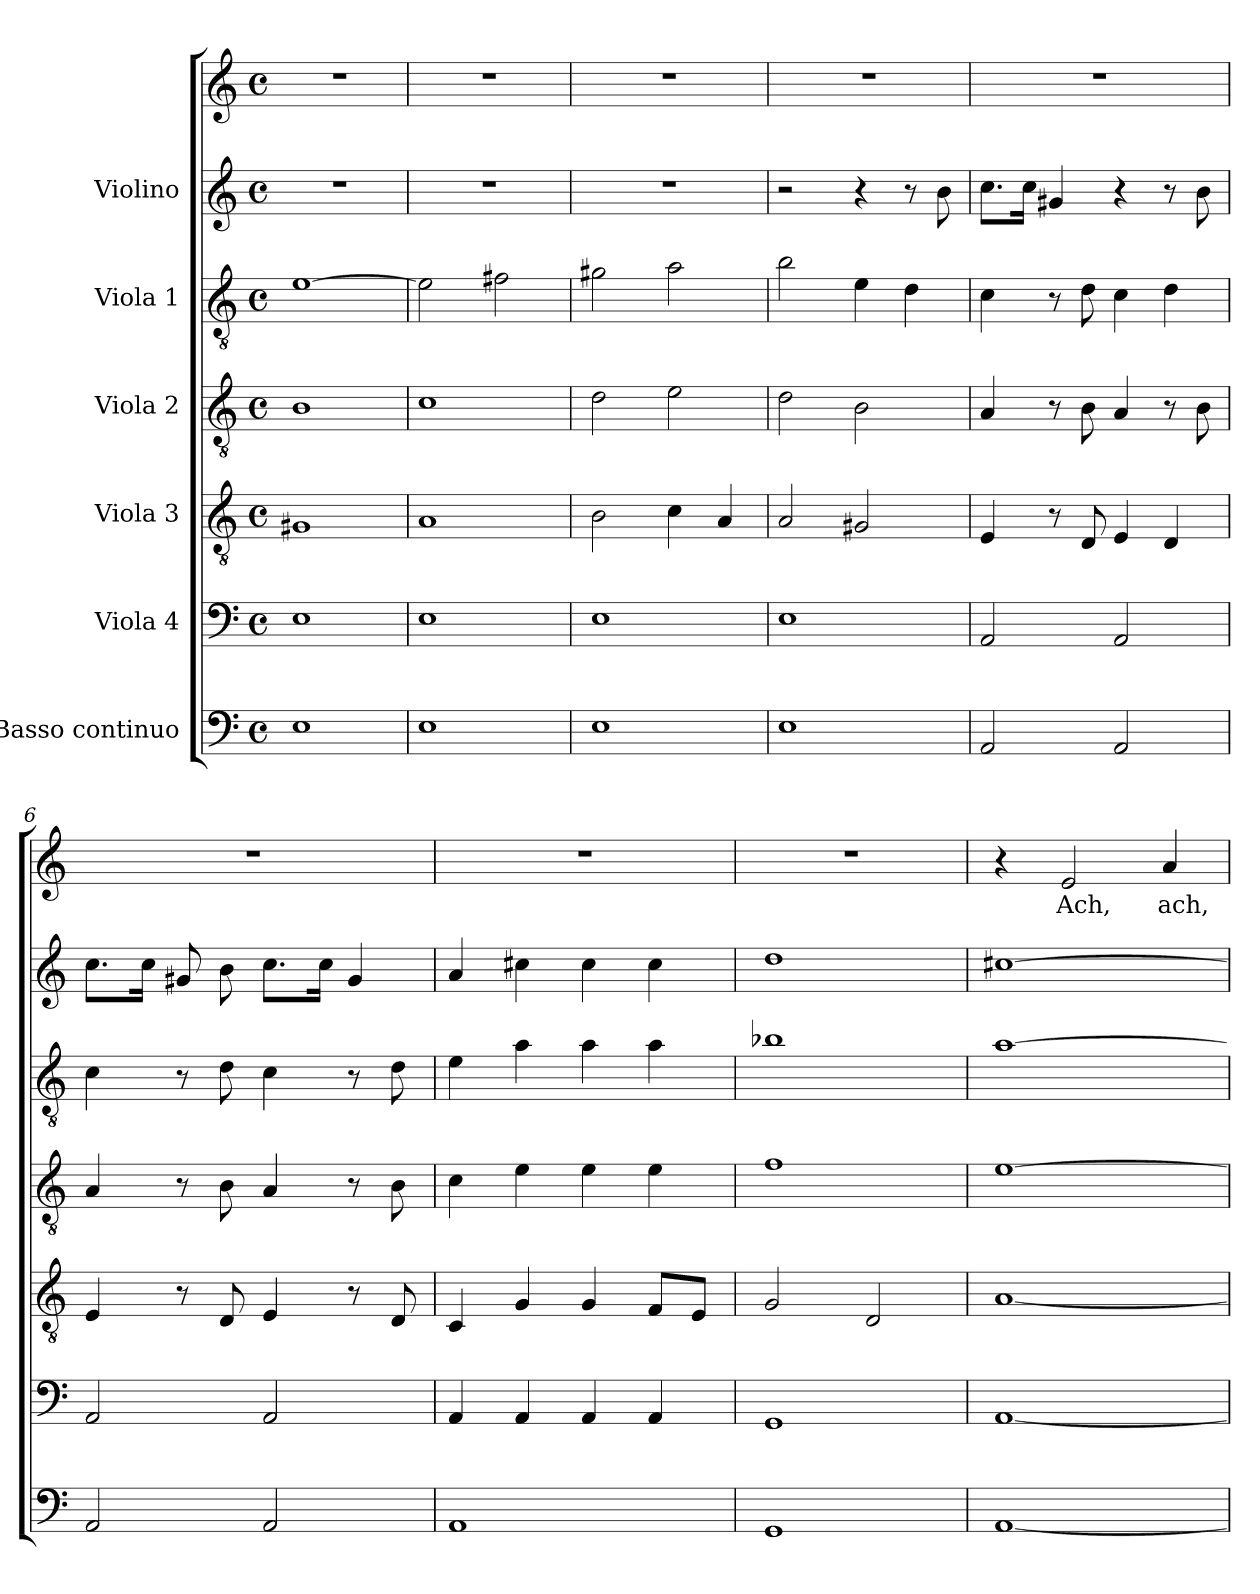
**kern	**kern	**kern	**kern	**kern	**kern	**kern	**text
*part7	*part6	*part5	*part4	*part3	*part2	*part1	*part1
*staff7	*staff6	*staff5	*staff4	*staff3	*staff2	*staff1	*staff1
*I"Basso continuo	*I"Viola 4	*I"Viola 3	*I"Viola 2	*I"Viola 1	*I"Violino	*	*
*clefF4	*clefF4	*clefGv2	*clefGv2	*clefGv2	*clefG2	*clefG2	*
*k[]	*k[]	*k[]	*k[]	*k[]	*k[]	*k[]	*
*C:	*C:	*C:	*C:	*C:	*C:	*C:	*
*M4/4	*M4/4	*M4/4	*M4/4	*M4/4	*M4/4	*M4/4	*
*met(c)	*met(c)	*met(c)	*met(c)	*met(c)	*met(c)	*met(c)	*
=1	=1	=1	=1	=1	=1	=1	=1
1E	1E	1G#X	1B	[1e	1r	1r	.
=2	=2	=2	=2	=2	=2	=2	=2
1E	1E	1A	1c	2e\]	1r	1r	.
.	.	.	.	2f#X\	.	.	.
=3	=3	=3	=3	=3	=3	=3	=3
1E	1E	2B\	2d\	2g#X\	1r	1r	.
.	.	4c\	2e\	2a\	.	.	.
.	.	4A/	.	.	.	.	.
=4	=4	=4	=4	=4	=4	=4	=4
1E	1E	2A/	2d\	2b\	2r	1r	.
.	.	2G#X/	2B\	4e\	4r	.	.
.	.	.	.	4d\	8r	.	.
.	.	.	.	.	8b\	.	.
=5	=5	=5	=5	=5	=5	=5	=5
2AA/	2AA/	4E/	4A/	4c\	8.cc\L	1r	.
.	.	.	.	.	16cc\Jk	.	.
.	.	8r	8r	8r	4g#X/	.	.
.	.	8D/	8B\	8d\	.	.	.
2AA/	2AA/	4E/	4A/	4c\	4r	.	.
.	.	4D/	8r	4d\	8r	.	.
.	.	.	8B\	.	8b\	.	.
=6	=6	=6	=6	=6	=6	=6	=6
2AA/	2AA/	4E/	4A/	4c\	8.cc\L	1r	.
.	.	.	.	.	16cc\Jk	.	.
.	.	8r	8r	8r	8g#X/	.	.
.	.	8D/	8B\	8d\	8b\	.	.
2AA/	2AA/	4E/	4A/	4c\	8.cc\L	.	.
.	.	.	.	.	16cc\Jk	.	.
.	.	8r	8r	8r	4g#/	.	.
.	.	8D/	8B\	8d\	.	.	.
=7	=7	=7	=7	=7	=7	=7	=7
1AA	4AA/	4C/	4c\	4e\	4a/	1r	.
.	4AA/	4G/	4e\	4a\	4cc#X\	.	.
.	4AA/	4G/	4e\	4a\	4cc#\	.	.
.	4AA/	8F/L	4e\	4a\	4cc#\	.	.
.	.	8E/J	.	.	.	.	.
!!LO:LB:g=z
=8	=8	=8	=8	=8	=8	=8	=8
1GG	1GG	2G/	1f	1b-X	1dd	1r	.
.	.	2D/	.	.	.	.	.
=9	=9	=9	=9	=9	=9	=9	=9
[1AA	[1AA	[1A	[1e	[1a	[1cc#X	4r	.
!	!	!	!	!	!	!	!LO:LY:b
.	.	.	.	.	.	2e/	Ach,
!	!	!	!	!	!	!	!LO:LY:b
.	.	.	.	.	.	4a/	ach,
=	=	=	=	=	=	=	=
*-	*-	*-	*-	*-	*-	*-	*-
